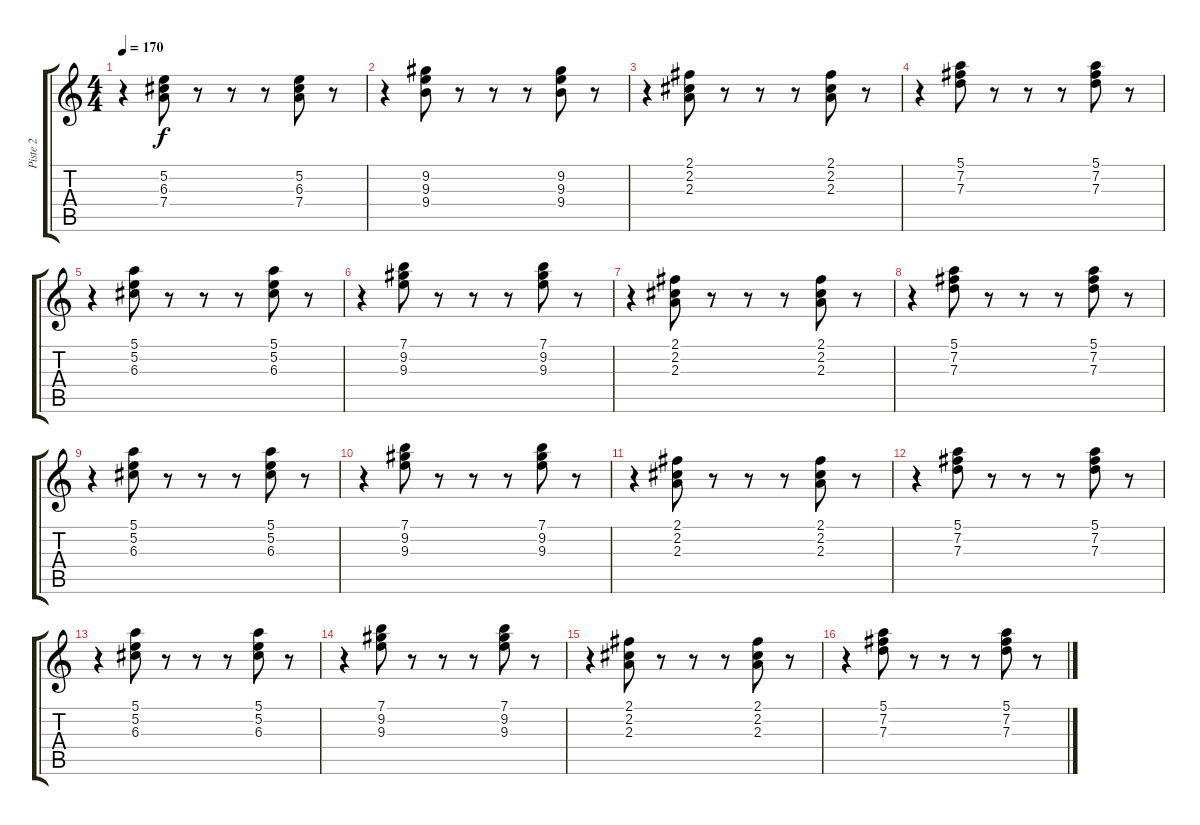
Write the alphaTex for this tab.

\track ("Piste 2" "Piste 2") {instrument acousticguitarnylon}
\staff {score tabs}
\tuning (E4 B3 G3 D3 A2 E2) {hide}
\ts (4 4)
\tempo 170
\clef g2
\ks c
r.4{dy f} (5.2 6.3 7.4).8 r.8 r.8 r.8 (5.2 6.3 7.4).8 r.8 |
r.4 (9.2 9.3 9.4).8 r.8 r.8 r.8 (9.2 9.3 9.4).8 r.8 |
r.4 (2.1 2.2 2.3).8 r.8 r.8 r.8 (2.1 2.2 2.3).8 r.8 |
r.4 (5.1 7.2 7.3).8 r.8 r.8 r.8 (5.1 7.2 7.3).8 r.8 |
r.4 (5.1 5.2 6.3).8 r.8 r.8 r.8 (5.1 5.2 6.3).8 r.8 |
r.4 (7.1 9.2 9.3).8 r.8 r.8 r.8 (7.1 9.2 9.3).8 r.8 |
r.4 (2.1 2.2 2.3).8 r.8 r.8 r.8 (2.1 2.2 2.3).8 r.8 |
r.4 (5.1 7.2 7.3).8 r.8 r.8 r.8 (5.1 7.2 7.3).8 r.8 |
r.4 (5.1 5.2 6.3).8 r.8 r.8 r.8 (5.1 5.2 6.3).8 r.8 |
r.4 (7.1 9.2 9.3).8 r.8 r.8 r.8 (7.1 9.2 9.3).8 r.8 |
r.4 (2.1 2.2 2.3).8 r.8 r.8 r.8 (2.1 2.2 2.3).8 r.8 |
r.4 (5.1 7.2 7.3).8 r.8 r.8 r.8 (5.1 7.2 7.3).8 r.8 |
r.4 (5.1 5.2 6.3).8 r.8 r.8 r.8 (5.1 5.2 6.3).8 r.8 |
r.4 (7.1 9.2 9.3).8 r.8 r.8 r.8 (7.1 9.2 9.3).8 r.8 |
r.4 (2.1 2.2 2.3).8 r.8 r.8 r.8 (2.1 2.2 2.3).8 r.8 |
r.4 (5.1 7.2 7.3).8 r.8 r.8 r.8 (5.1 7.2 7.3).8 r.8
